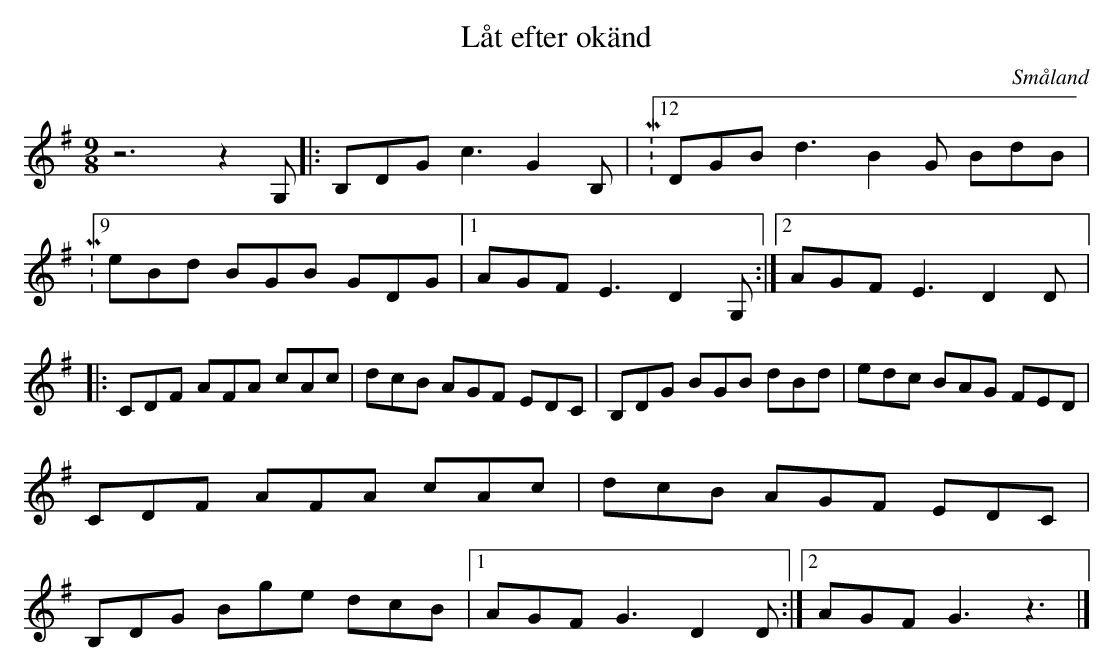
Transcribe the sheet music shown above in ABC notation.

X:1
T:Låt efter okänd
O:Småland
M:9/8
L:1/8
K:G
 z6 z2 G, |: B,DG c3 G2 B, |M:12/8 DGB d3 B2 G BdB |M:9/8 eBd BGB  GDG |1 AGF E3 D2 G, :|2 AGF E3 D2 D |: CDF AFA cAc | dcB AGF EDC | B,DG BGB dBd | edc BAG FED | CDF AFA cAc | dcB AGF EDC | B,DG Bge dcB |1 AGF G3 D2 D :|2 AGF G3 z3 |]
